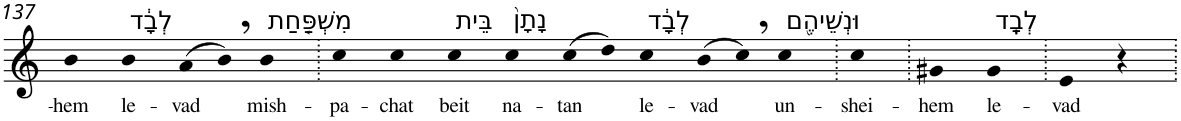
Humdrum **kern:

**kern	**text
*part1	*part1
*staff1	*staff1
*I"Piano	*
*I'Pno	*
!!LO:PB:g=z
*clefG2	*
*k[]	*
=137	=137
!	!LO:LY:b
4b	-hem
!LO:TX:a:t=לְבָ֔ד	!
!	!LO:LY:b
4b	le-
!	!LO:LY:b
(>8a	-vad
8b,)	.
!LO:TX:a:t=מִשְׁפַּ֤חַת	!
!	!LO:LY:b
4b	mish-
=138.	=138.
!	!LO:LY:b
4cc	-pa-
!	!LO:LY:b
4cc	-chat
!LO:TX:a:t=בֵּית	!
!	!LO:LY:b
4cc	beit
!LO:TX:a:t=נָתָן֙	!
!	!LO:LY:b
4cc	na-
!	!LO:LY:b
(>8cc	-tan
8dd)	.
!LO:TX:a:t=לְבָ֔ד	!
!	!LO:LY:b
4cc	le-
!	!LO:LY:b
(>8b	-vad
8cc,)	.
!LO:TX:a:t=וּנְשֵׁיהֶ֖ם	!
!	!LO:LY:b
4cc	un-
=139.	=139.
!	!LO:LY:b
4cc	-shei-
=140.	=140.
!	!LO:LY:b
4g#X	-hem
!LO:TX:a:t=לְבָֽד	!
!	!LO:LY:b
4g#	le-
=141.	=141.
!	!LO:LY:b
4e	-vad
4r	.
=.	=.
*-	*-
